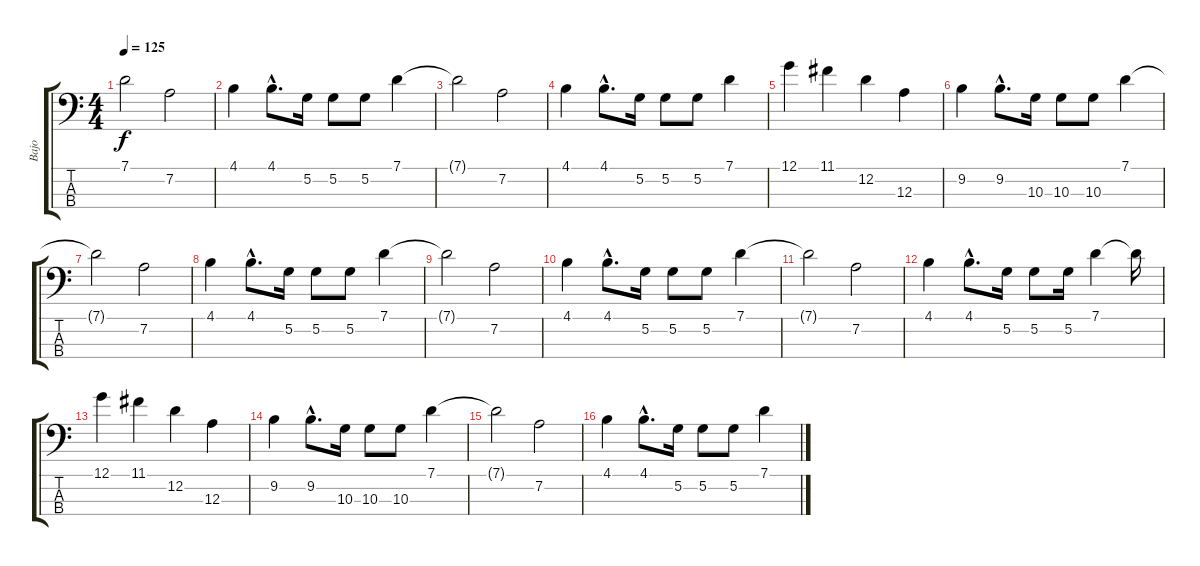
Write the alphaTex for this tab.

\track ("Bajo" "Bajo") {instrument electricbassfinger}
\staff {score tabs}
\tuning (G2 D2 A1 E1) {hide}
\ts (4 4)
\tempo 125
\clef f4
\ks c
7.1{t}.2{dy f} 7.2.2 |
4.1.4 4.1{hac}.8{d} 5.2.16 5.2.8 5.2.8 7.1.4 |
7.1{t}.2 7.2.2 |
4.1.4 4.1{hac}.8{d} 5.2.16 5.2.8 5.2.8 7.1.4 |
12.1.4 11.1.4 12.2.4 12.3.4 |
9.2.4 9.2{hac}.8{d} 10.3.16 10.3.8 10.3.8 7.1.4 |
7.1{t}.2 7.2.2 |
4.1.4 4.1{hac}.8{d} 5.2.16 5.2.8 5.2.8 7.1.4 |
7.1{t}.2 7.2.2 |
4.1.4 4.1{hac}.8{d} 5.2.16 5.2.8 5.2.8 7.1.4 |
7.1{t}.2 7.2.2 |
4.1.4 4.1{hac}.8{d} 5.2.16 5.2.8 5.2.16 7.1.4 7.1{t}.16 |
12.1.4 11.1.4 12.2.4 12.3.4 |
9.2.4 9.2{hac}.8{d} 10.3.16 10.3.8 10.3.8 7.1.4 |
7.1{t}.2 7.2.2 |
4.1.4 4.1{hac}.8{d} 5.2.16 5.2.8 5.2.8 7.1.4
